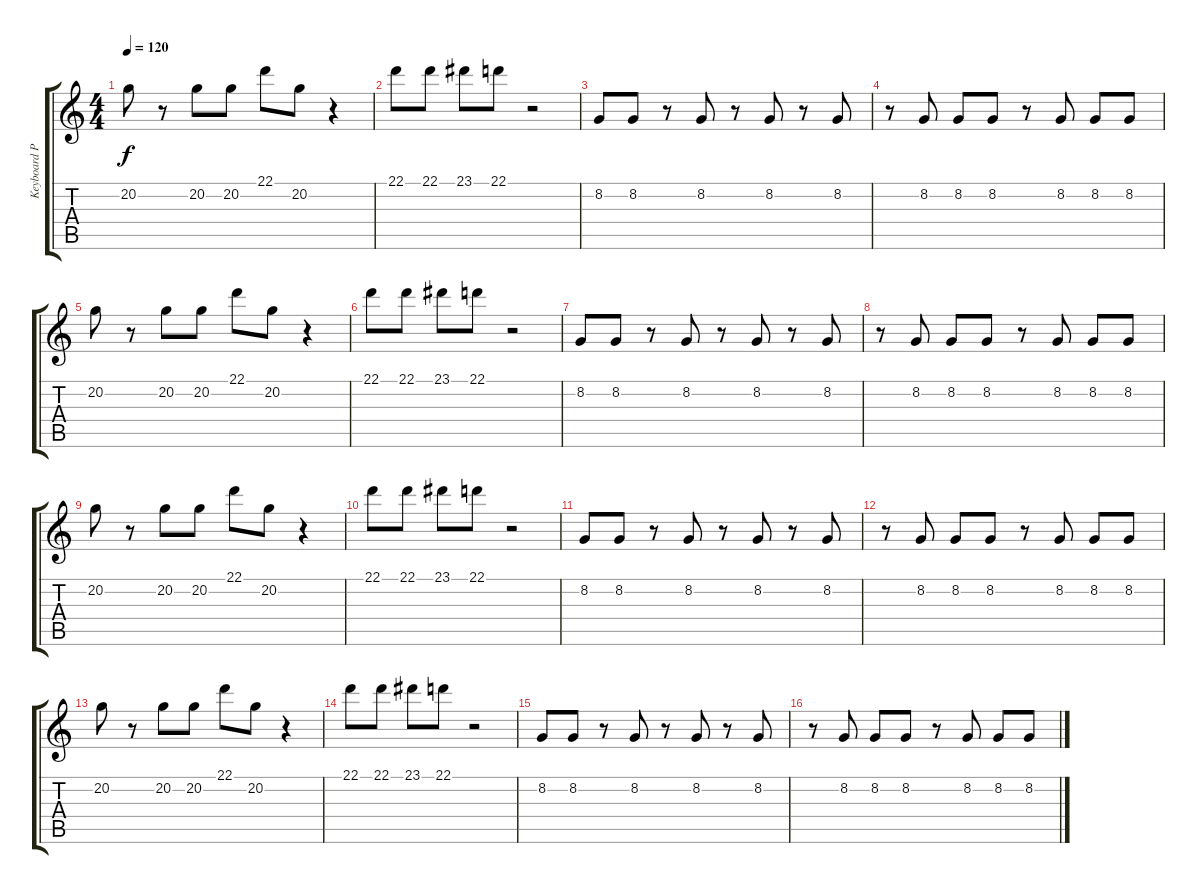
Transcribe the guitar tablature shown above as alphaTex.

\track ("Keyboard Part" "Keyboard P") {instrument electricpiano1}
\staff {score tabs}
\tuning (E4 B3 G3 D3 A2 E2) {hide}
\ts (4 4)
\tempo 120
\clef g2
\ks c
20.2.8{dy f} r.8 20.2.8 20.2.8 22.1.8 20.2.8 r.4 |
22.1.8 22.1.8 23.1.8 22.1.8 r.2 |
8.2.8 8.2.8 r.8 8.2.8 r.8 8.2.8 r.8 8.2.8 |
r.8 8.2.8 8.2.8 8.2.8 r.8 8.2.8 8.2.8 8.2.8 |
20.2.8 r.8 20.2.8 20.2.8 22.1.8 20.2.8 r.4 |
22.1.8 22.1.8 23.1.8 22.1.8 r.2 |
8.2.8 8.2.8 r.8 8.2.8 r.8 8.2.8 r.8 8.2.8 |
r.8 8.2.8 8.2.8 8.2.8 r.8 8.2.8 8.2.8 8.2.8 |
20.2.8 r.8 20.2.8 20.2.8 22.1.8 20.2.8 r.4 |
22.1.8 22.1.8 23.1.8 22.1.8 r.2 |
8.2.8 8.2.8 r.8 8.2.8 r.8 8.2.8 r.8 8.2.8 |
r.8 8.2.8 8.2.8 8.2.8 r.8 8.2.8 8.2.8 8.2.8 |
20.2.8 r.8 20.2.8 20.2.8 22.1.8 20.2.8 r.4 |
22.1.8 22.1.8 23.1.8 22.1.8 r.2 |
8.2.8 8.2.8 r.8 8.2.8 r.8 8.2.8 r.8 8.2.8 |
r.8 8.2.8 8.2.8 8.2.8 r.8 8.2.8 8.2.8 8.2.8
